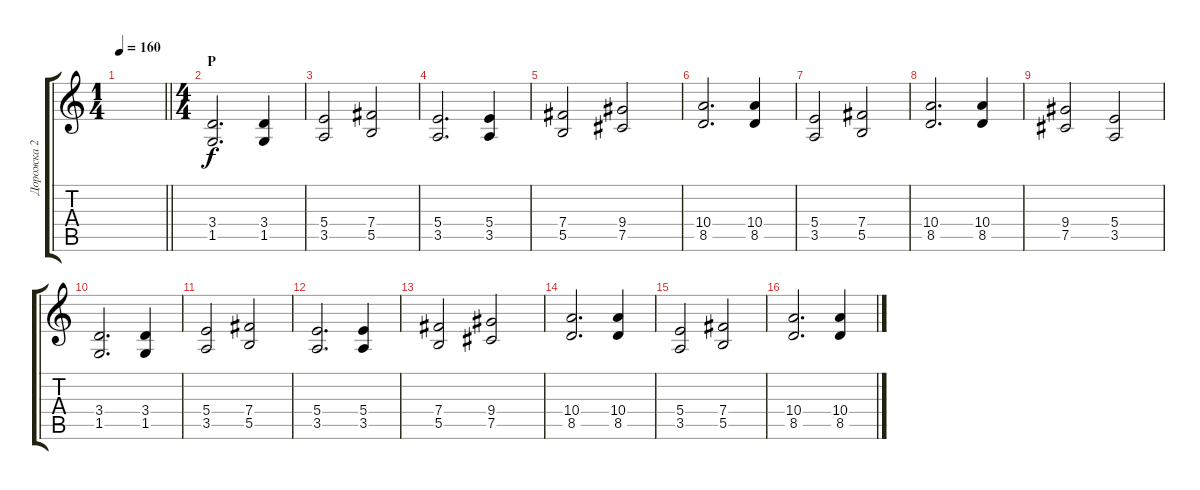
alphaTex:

\track ("Дорожка 2" "Дорожка 2") {instrument overdrivenguitar}
\staff {score tabs}
\tuning (Db4 Ab3 E3 B2 Gb2 B1) {hide}
\ts (1 4)
\tempo 160
\clef g2
\barLineRight lightlight
\ks c
|
\ts (4 4)
\section ("" "P")
(3.4 1.5).2{d} (3.4 1.5).4 |
(5.4 3.5).2 (7.4 5.5).2 |
(5.4 3.5).2{d} (5.4 3.5).4 |
(7.4 5.5).2 (9.4 7.5).2 |
(10.4 8.5).2{d} (10.4 8.5).4 |
(5.4 3.5).2 (7.4 5.5).2 |
(10.4 8.5).2{d} (10.4 8.5).4 |
(9.4 7.5).2 (5.4 3.5).2 |
(3.4 1.5).2{d} (3.4 1.5).4 |
(5.4 3.5).2 (7.4 5.5).2 |
(5.4 3.5).2{d} (5.4 3.5).4 |
(7.4 5.5).2 (9.4 7.5).2 |
(10.4 8.5).2{d} (10.4 8.5).4 |
(5.4 3.5).2 (7.4 5.5).2 |
(10.4 8.5).2{d} (10.4 8.5).4
